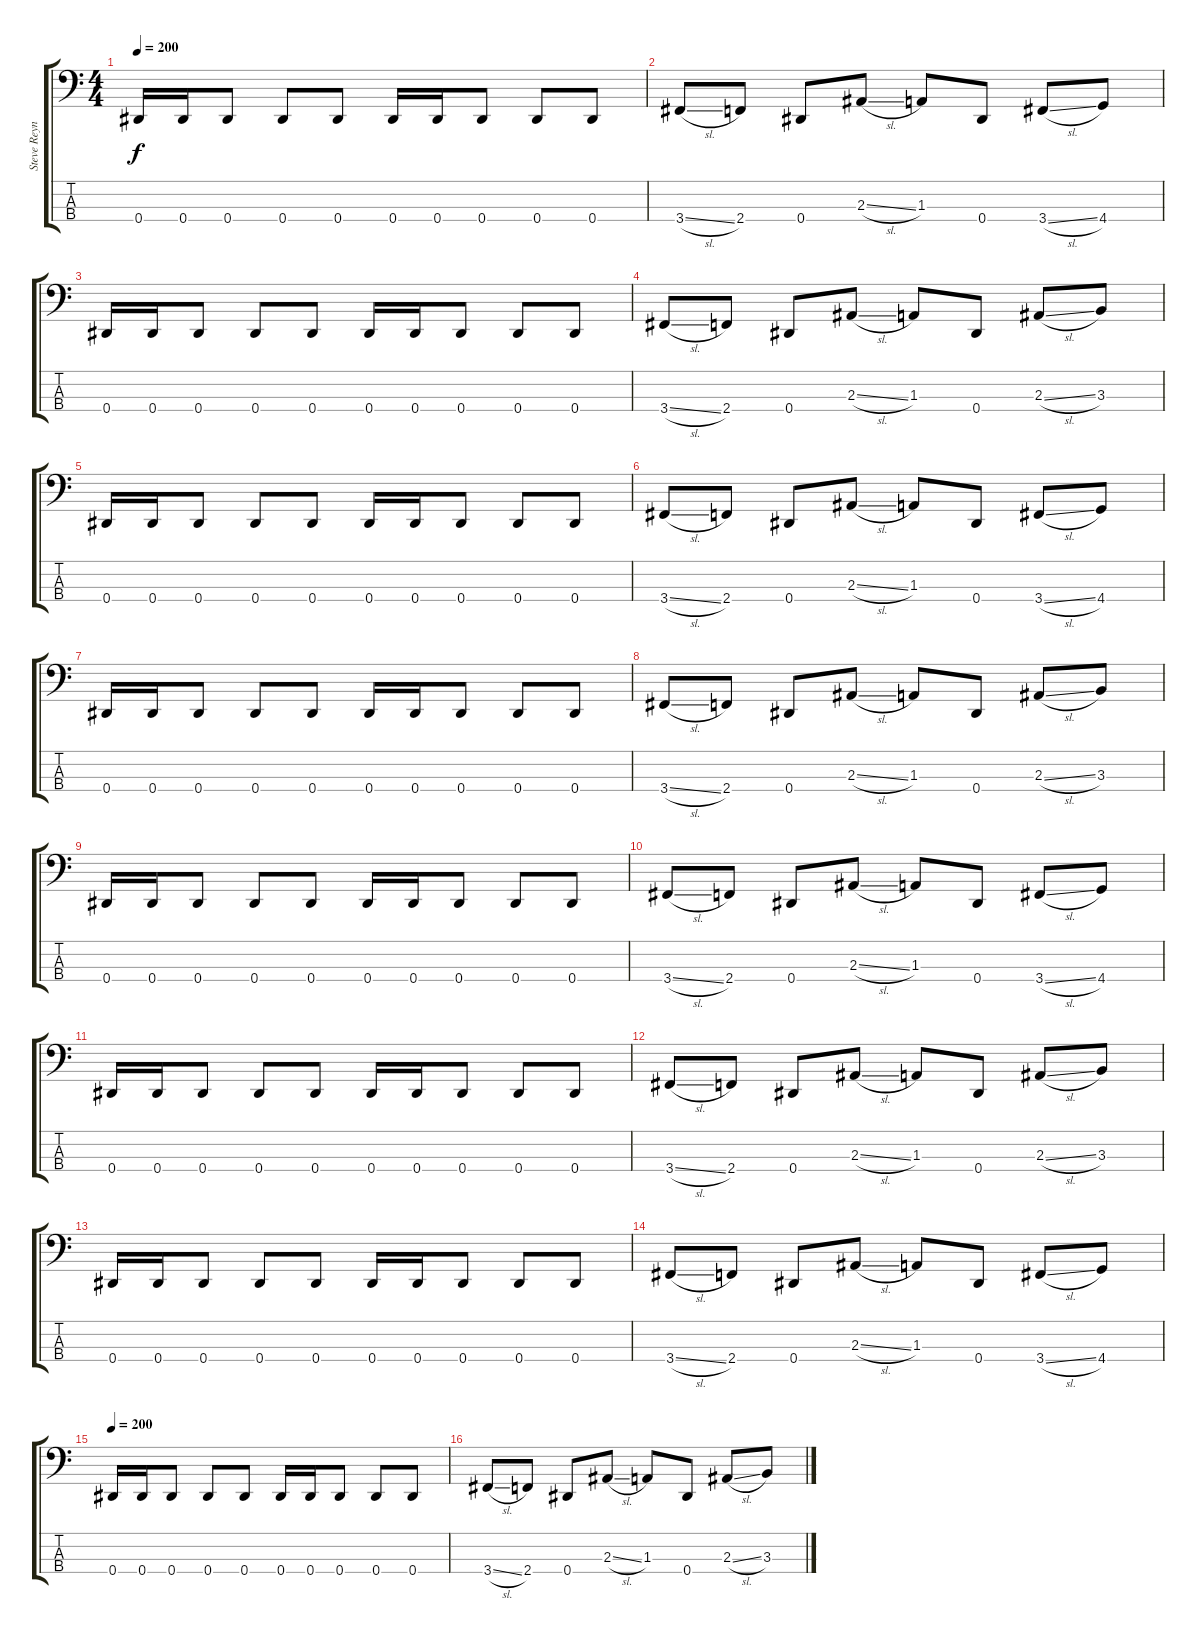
\track ("Steve Reynolds" "Steve Reyn") {instrument electricbasspick}
\staff {score tabs}
\tuning (Gb2 Db2 Ab1 Eb1) {hide}
\ts (4 4)
\tempo 200
\clef f4
\ks c
0.4.16{dy f} 0.4.16 0.4.8 0.4.8 0.4.8 0.4.16 0.4.16 0.4.8 0.4.8 0.4.8 |
3.4{sl}.8 2.4.8 0.4.8 2.3{sl}.8 1.3.8 0.4.8 3.4{sl}.8 4.4.8 |
0.4.16 0.4.16 0.4.8 0.4.8 0.4.8 0.4.16 0.4.16 0.4.8 0.4.8 0.4.8 |
3.4{sl}.8 2.4.8 0.4.8 2.3{sl}.8 1.3.8 0.4.8 2.3{sl}.8 3.3.8 |
0.4.16 0.4.16 0.4.8 0.4.8 0.4.8 0.4.16 0.4.16 0.4.8 0.4.8 0.4.8 |
3.4{sl}.8 2.4.8 0.4.8 2.3{sl}.8 1.3.8 0.4.8 3.4{sl}.8 4.4.8 |
0.4.16 0.4.16 0.4.8 0.4.8 0.4.8 0.4.16 0.4.16 0.4.8 0.4.8 0.4.8 |
3.4{sl}.8 2.4.8 0.4.8 2.3{sl}.8 1.3.8 0.4.8 2.3{sl}.8 3.3.8 |
0.4.16 0.4.16 0.4.8 0.4.8 0.4.8 0.4.16 0.4.16 0.4.8 0.4.8 0.4.8 |
3.4{sl}.8 2.4.8 0.4.8 2.3{sl}.8 1.3.8 0.4.8 3.4{sl}.8 4.4.8 |
0.4.16 0.4.16 0.4.8 0.4.8 0.4.8 0.4.16 0.4.16 0.4.8 0.4.8 0.4.8 |
3.4{sl}.8 2.4.8 0.4.8 2.3{sl}.8 1.3.8 0.4.8 2.3{sl}.8 3.3.8 |
0.4.16 0.4.16 0.4.8 0.4.8 0.4.8 0.4.16 0.4.16 0.4.8 0.4.8 0.4.8 |
3.4{sl}.8 2.4.8 0.4.8 2.3{sl}.8 1.3.8 0.4.8 3.4{sl}.8 4.4.8 |
\tempo 200
0.4.16 0.4.16 0.4.8 0.4.8 0.4.8 0.4.16 0.4.16 0.4.8 0.4.8 0.4.8 |
3.4{sl}.8 2.4.8 0.4.8 2.3{sl}.8 1.3.8 0.4.8 2.3{sl}.8 3.3.8
